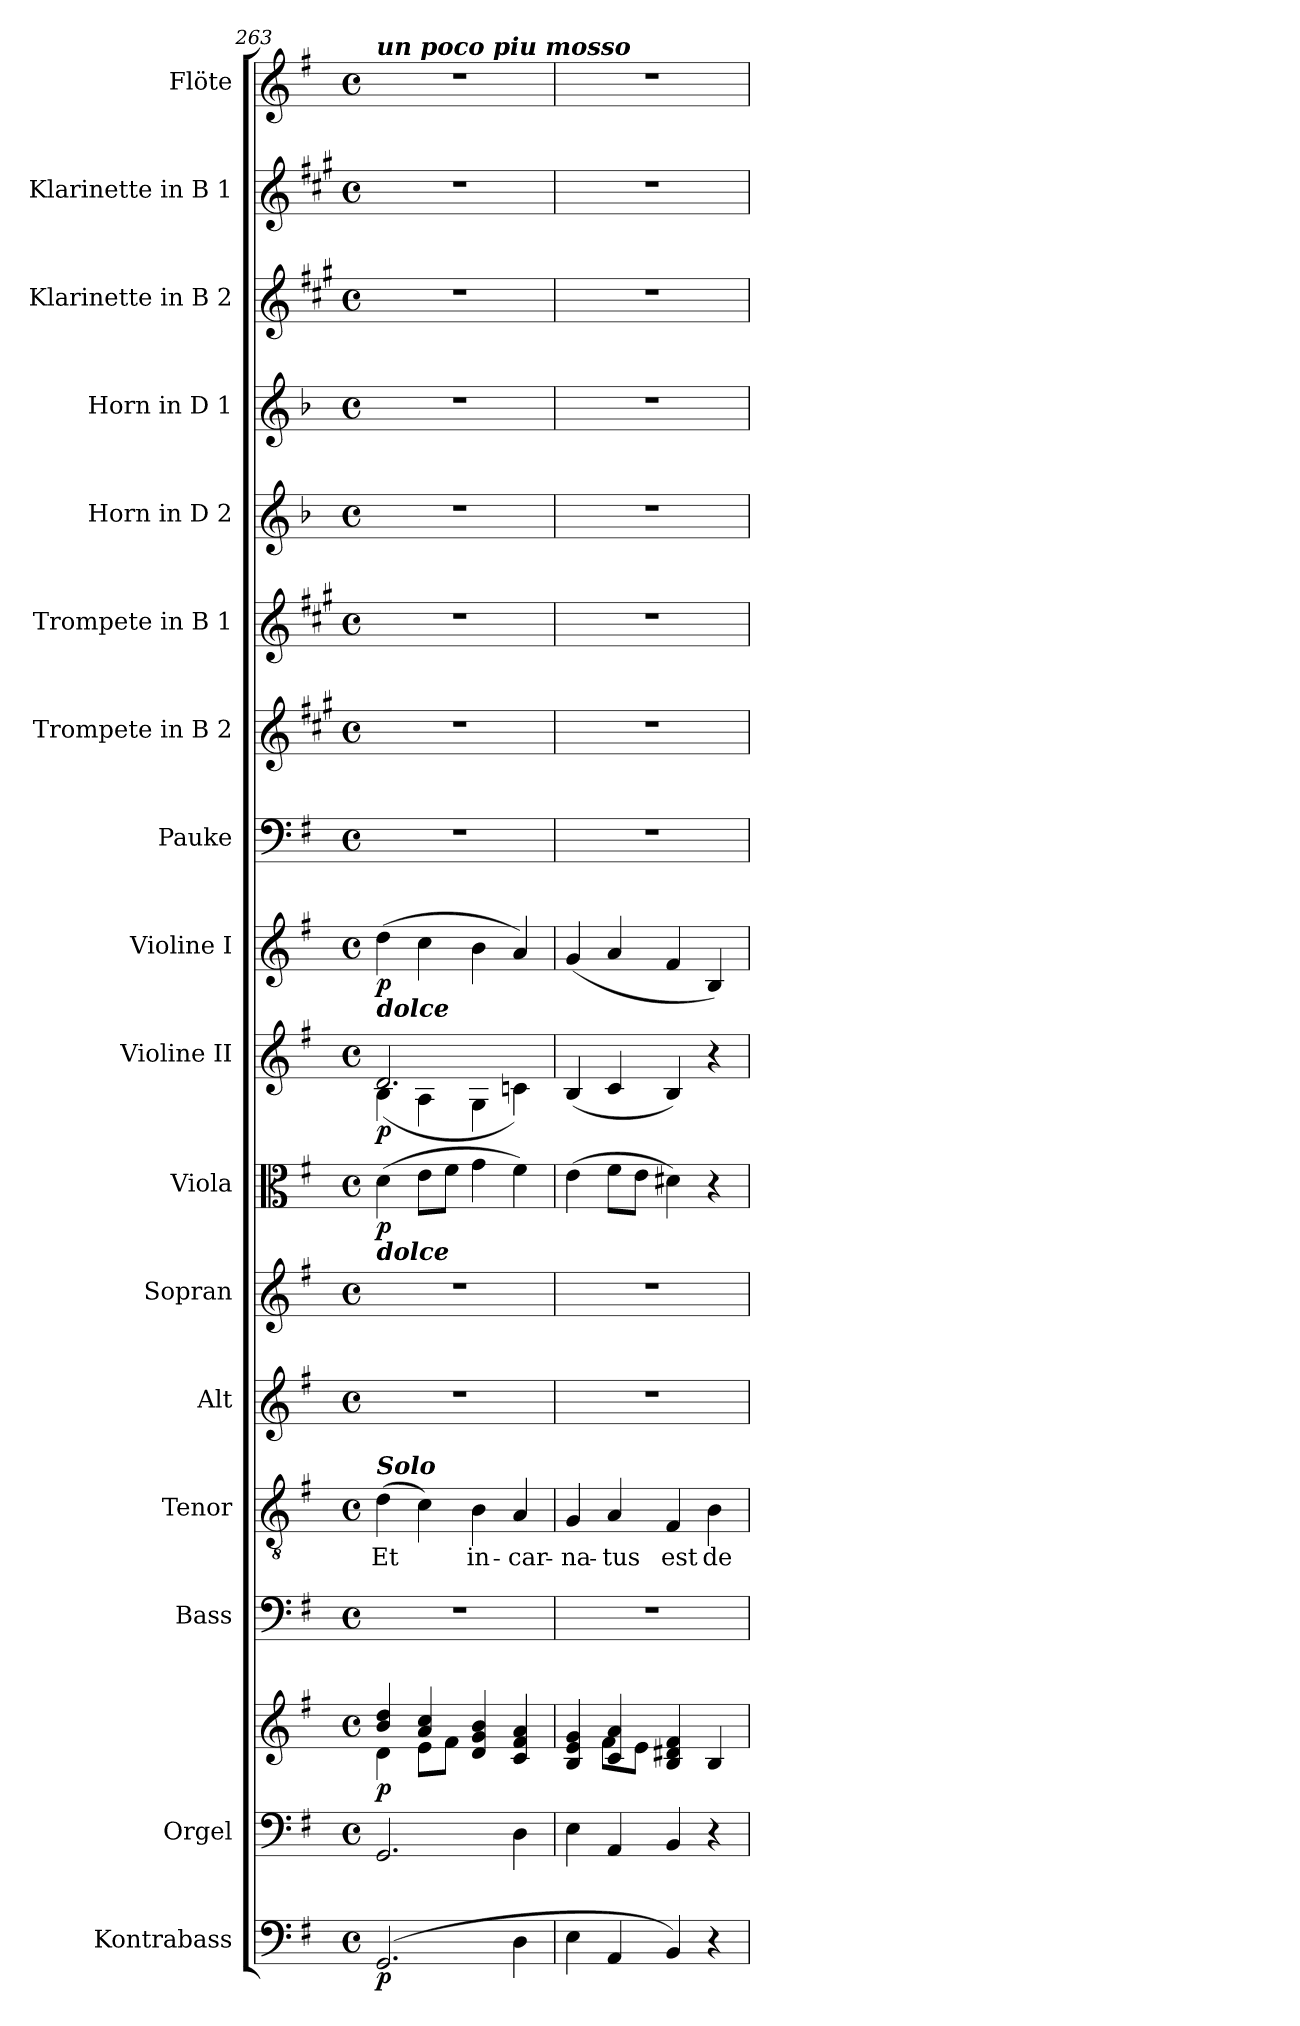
**kern	**dynam	**kern	**kern	**dynam	**kern	**kern	**text	**kern	**kern	**kern	**dynam	**kern	**dynam	**kern	**dynam	**kern	**kern	**kern	**kern	**kern	**kern	**kern	**kern
*part17	*part17	*part16	*part16	*part16	*part15	*part14	*part14	*part13	*part12	*part11	*part11	*part10	*part10	*part9	*part9	*part8	*part7	*part6	*part5	*part4	*part3	*part2	*part1
*staff18	*staff18	*staff17	*staff16	*staff16/17	*staff15	*staff14	*staff14	*staff13	*staff12	*staff11	*staff11	*staff10	*staff10	*staff9	*staff9	*staff8	*staff7	*staff6	*staff5	*staff4	*staff3	*staff2	*staff1
*I"Kontrabass	*	*I"Orgel	*	*	*I"Bass	*I"Tenor	*	*I"Alt	*I"Sopran	*I"Viola	*	*I"Violine II	*	*I"Violine I	*	*I"Pauke	*I"Trompete in B 2	*I"Trompete in B 1	*I"Horn in D 2	*I"Horn in D 1	*I"Klarinette in B 2	*I"Klarinette in B 1	*I"Flöte
*I'Kb.	*	*I'Org.	*	*	*I'B	*I'T	*	*I'A	*I'S	*I'Vla.	*	*I'Vl. II	*	*I'Vl. I	*	*I'Pk.	*I'Trp. 2	*I'Trp. 1	*I'Hrn. 2	*I'Hrn. 1	*I'Kl. 2	*I'Kl. 1	*I'Fl.
*clefF4	*	*clefF4	*clefG2	*	*clefF4	*clefGv2	*	*clefG2	*clefG2	*clefC3	*	*clefG2	*	*clefG2	*	*clefF4	*clefG2	*clefG2	*clefG2	*clefG2	*clefG2	*clefG2	*clefG2
*ITrd7c12	*	*	*	*	*	*	*	*	*	*	*	*	*	*	*	*	*ITrd1c2	*ITrd1c2	*ITrd-1c-2	*ITrd-1c-2	*ITrd1c2	*ITrd1c2	*
*k[f#]	*	*k[f#]	*k[f#]	*	*k[f#]	*k[f#]	*	*k[f#]	*k[f#]	*k[f#]	*	*k[f#]	*	*k[f#]	*	*k[f#]	*k[f#]	*k[f#]	*k[f#]	*k[f#]	*k[f#]	*k[f#]	*k[f#]
*G:	*	*G:	*G:	*	*G:	*G:	*	*G:	*G:	*G:	*	*G:	*	*G:	*	*G:	*G:	*G:	*G:	*G:	*G:	*G:	*G:
*M4/4	*	*M4/4	*M4/4	*	*M4/4	*M4/4	*	*M4/4	*M4/4	*M4/4	*	*M4/4	*	*M4/4	*	*M4/4	*M4/4	*M4/4	*M4/4	*M4/4	*M4/4	*M4/4	*M4/4
*met(c)	*	*met(c)	*met(c)	*	*met(c)	*met(c)	*	*met(c)	*met(c)	*met(c)	*	*met(c)	*	*met(c)	*	*met(c)	*met(c)	*met(c)	*met(c)	*met(c)	*met(c)	*met(c)	*met(c)
=263	=263	=263	=263	=263	=263	=263	=263	=263	=263	=263	=263	=263	=263	=263	=263	=263	=263	=263	=263	=263	=263	=263	=263
*	*	*	*^	*	*	*	*	*	*	*	*	*	*	*	*	*	*	*	*	*	*	*	*
!	!	!	!	!	!	!	!	!	!	!	!	!	!	!	!	!	!	!	!	!	!	!	!	!LO:TX:a:Bi:t=un poco piu mosso
!	!	!	!	!	!	!	!	!	!	!	!	!	!	!	!LO:TX:b:Bi:t=dolce	!	!	!	!	!	!	!	!	!
!	!	!	!	!	!	!	!	!	!	!	!	!	!LO:TX:b:Bi:t=dolce	!	!	!	!	!	!	!	!	!	!	!
!	!	!	!	!	!	!	!	!	!	!	!LO:TX:b:Bi:t=dolce	!	!	!	!	!	!	!	!	!	!	!	!	!
!	!	!	!	!	!	!	!LO:TX:a:Bi:t=Solo	!	!	!	!	!	!	!	!	!	!	!	!	!	!	!	!	!
!	!LO:DY:b	!	!	!	!LO:DY:b	!	!	!LO:LY:b	!	!	!	!LO:DY:b	!	!LO:DY:b	!	!LO:DY:b	!	!	!	!	!	!	!	!
*	*	*	*	*	*	*	*	*	*	*	*	*	*^	*	*	*	*	*	*	*	*	*	*	*
(2.GGG/	p	2.GG/	4b/ 4dd/	4d\	p	1r	(>4d\	Et	1r	1r	(>4d\	p	2.d/	(<4B\	p	(>4dd\	p	1r	1r	1r	1r	1r	1r	1r	1r
.	.	.	4a/ 4cc/	8e\L	.	.	4c\)	.	.	.	8e\L	.	.	4A\	.	4cc\	.	.	.	.	.	.	.	.	.
.	.	.	.	8f#\J	.	.	.	.	.	.	8f#\J	.	.	.	.	.	.	.	.	.	.	.	.	.	.
!	!	!	!	!	!	!	!	!LO:LY:b	!	!	!	!	!	!	!	!	!	!	!	!	!	!	!	!	!
.	.	.	4d/ 4g/ 4b/	2ryy	.	.	4B\	in-	.	.	4g\	.	.	4G\	.	4b\	.	.	.	.	.	.	.	.	.
!	!	!	!	!	!	!	!	!LO:LY:b	!	!	!	!	!	!	!	!	!	!	!	!	!	!	!	!	!
4DD\	.	4D\	4c/ 4f#/ 4a/	.	.	.	4A/	-car-	.	.	4f#\)	.	4ryy	4cn\)	.	4a/)	.	.	.	.	.	.	.	.	.
!!LO:PB:g=z
=264	=264	=264	=264	=264	=264	=264	=264	=264	=264	=264	=264	=264	=264	=264	=264	=264	=264	=264	=264	=264	=264	=264	=264	=264	=264
!	!	!	!	!	!	!	!	!LO:LY:b	!	!	!	!	!	!	!	!	!	!	!	!	!	!	!	!	!
*	*	*	*	*	*	*	*	*	*	*	*	*	*v	*v	*	*	*	*	*	*	*	*	*	*	*
4EE\	.	4E\	4B/ 4e/ 4g/	4ryy	.	1r	4G/	-na-	1r	1r	(>4e\	.	(<4B/	.	(<4g/	.	1r	1r	1r	1r	1r	1r	1r	1r
!	!	!	!	!	!	!	!	!LO:LY:b	!	!	!	!	!	!	!	!	!	!	!	!	!	!	!	!
4AAA/	.	4AA/	4c/ 4a/	8f#\L	.	.	4A/	-tus	.	.	8f#\L	.	4c/	.	4a/	.	.	.	.	.	.	.	.	.
.	.	.	.	8e\J	.	.	.	.	.	.	8e\J	.	.	.	.	.	.	.	.	.	.	.	.	.
!	!	!	!	!	!	!	!	!LO:LY:b	!	!	!	!	!	!	!	!	!	!	!	!	!	!	!	!
4BBB/)	.	4BB/	4B/ 4d#X/ 4f#/	2ryy	.	.	4F#/	est	.	.	4d#X\)	.	4B/)	.	4f#/	.	.	.	.	.	.	.	.	.
!	!	!	!	!	!	!	!	!LO:LY:b	!	!	!	!	!	!	!	!	!	!	!	!	!	!	!	!
4r	.	4r	4B/	.	.	.	4B\	de	.	.	4r	.	4r	.	4B/)	.	.	.	.	.	.	.	.	.
*	*	*	*v	*v	*	*	*	*	*	*	*	*	*	*	*	*	*	*	*	*	*	*	*	*
=	=	=	=	=	=	=	=	=	=	=	=	=	=	=	=	=	=	=	=	=	=	=	=
*-	*-	*-	*-	*-	*-	*-	*-	*-	*-	*-	*-	*-	*-	*-	*-	*-	*-	*-	*-	*-	*-	*-	*-
